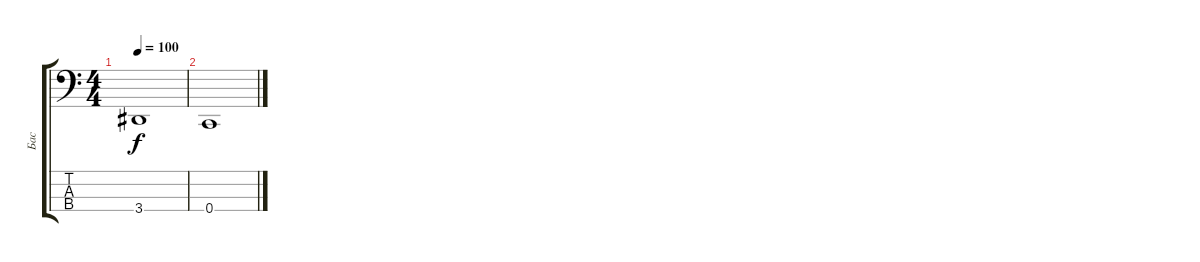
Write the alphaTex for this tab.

\track ("Бас" "Бас") {instrument electricbassfinger}
\staff {score tabs}
\tuning (Eb2 Bb1 F1 C1) {hide}
\ts (4 4)
\tempo 100
\clef f4
\ks c
3.4.1{dy f} |
0.4.1
